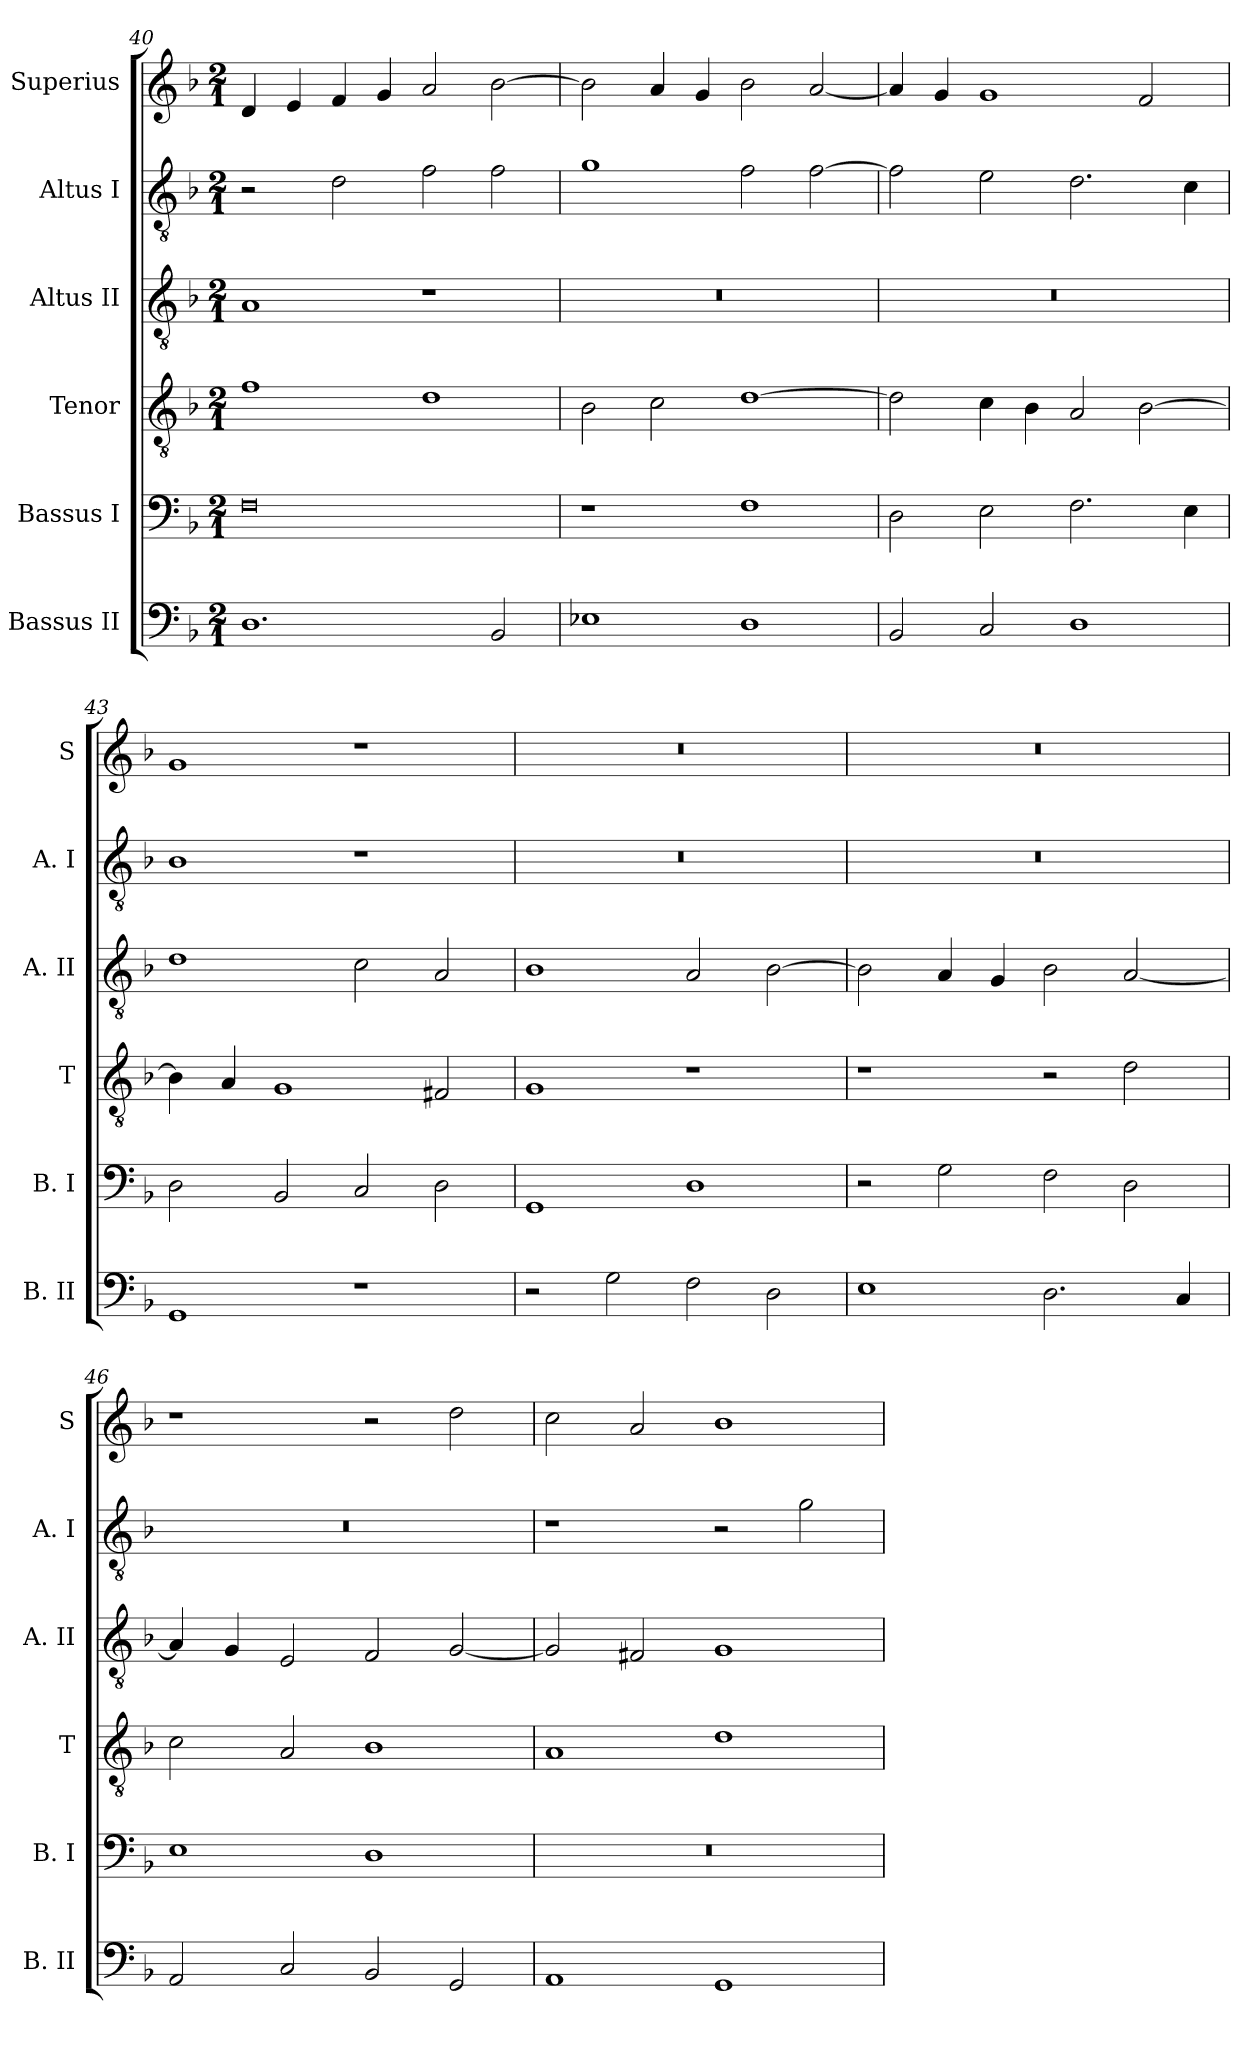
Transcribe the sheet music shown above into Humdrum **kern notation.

**kern	**kern	**kern	**kern	**kern	**kern
*part6	*part5	*part4	*part3	*part2	*part1
*staff6	*staff5	*staff4	*staff3	*staff2	*staff1
*I"Bassus II	*I"Bassus I	*I"Tenor	*I"Altus II	*I"Altus I	*I"Superius
*I'B. II	*I'B. I	*I'T	*I'A. II	*I'A. I	*I'S
*clefF4	*clefF4	*clefGv2	*clefGv2	*clefGv2	*clefG2
*k[b-]	*k[b-]	*k[b-]	*k[b-]	*k[b-]	*k[b-]
*F:	*F:	*F:	*F:	*F:	*F:
*M2/1	*M2/1	*M2/1	*M2/1	*M2/1	*M2/1
=40	=40	=40	=40	=40	=40
1.D	0F	1f	1A	2r	4d
.	.	.	.	.	4e
.	.	.	.	2d	4f
.	.	.	.	.	4g
.	.	1d	1r	2f	2a
2BB-	.	.	.	2f	[2b-
=41	=41	=41	=41	=41	=41
1E-X	1r	2B-	0r	1g	2b-]
.	.	2c	.	.	4a
.	.	.	.	.	4g
1D	1F	[1d	.	2f	2b-
.	.	.	.	[2f	[2a
=42	=42	=42	=42	=42	=42
2BB-	2D	2d]	0r	2f]	4a]
.	.	.	.	.	4g
2C	2E	4c	.	2e	1g
.	.	4B-	.	.	.
1D	2.F	2A	.	2.d	.
.	.	[2B-	.	.	2f
.	4E	.	.	4c	.
=43	=43	=43	=43	=43	=43
1GG	2D	4B-]	1d	1B-	1g
.	.	4A	.	.	.
.	2BB-	1G	.	.	.
1r	2C	.	2c	1r	1r
.	2D	2F#X	2A	.	.
=44	=44	=44	=44	=44	=44
2r	1GG	1G	1B-	0r	0r
2G	.	.	.	.	.
2F	1D	1r	2A	.	.
2D	.	.	[2B-	.	.
=45	=45	=45	=45	=45	=45
1E	2r	1r	2B-]	0r	0r
.	2G	.	4A	.	.
.	.	.	4G	.	.
2.D	2F	2r	2B-	.	.
.	2D	2d	[2A	.	.
4C	.	.	.	.	.
=46	=46	=46	=46	=46	=46
2AA	1E	2c	4A]	0r	1r
.	.	.	4G	.	.
2C	.	2A	2E	.	.
2BB-	1D	1B-	2F	.	2r
2GG	.	.	[2G	.	2dd
=47	=47	=47	=47	=47	=47
1AA	0r	1A	2G]	1r	2cc
.	.	.	2F#X	.	2a
1GG	.	1d	1G	2r	1b-
.	.	.	.	2g	.
=	=	=	=	=	=
*-	*-	*-	*-	*-	*-
